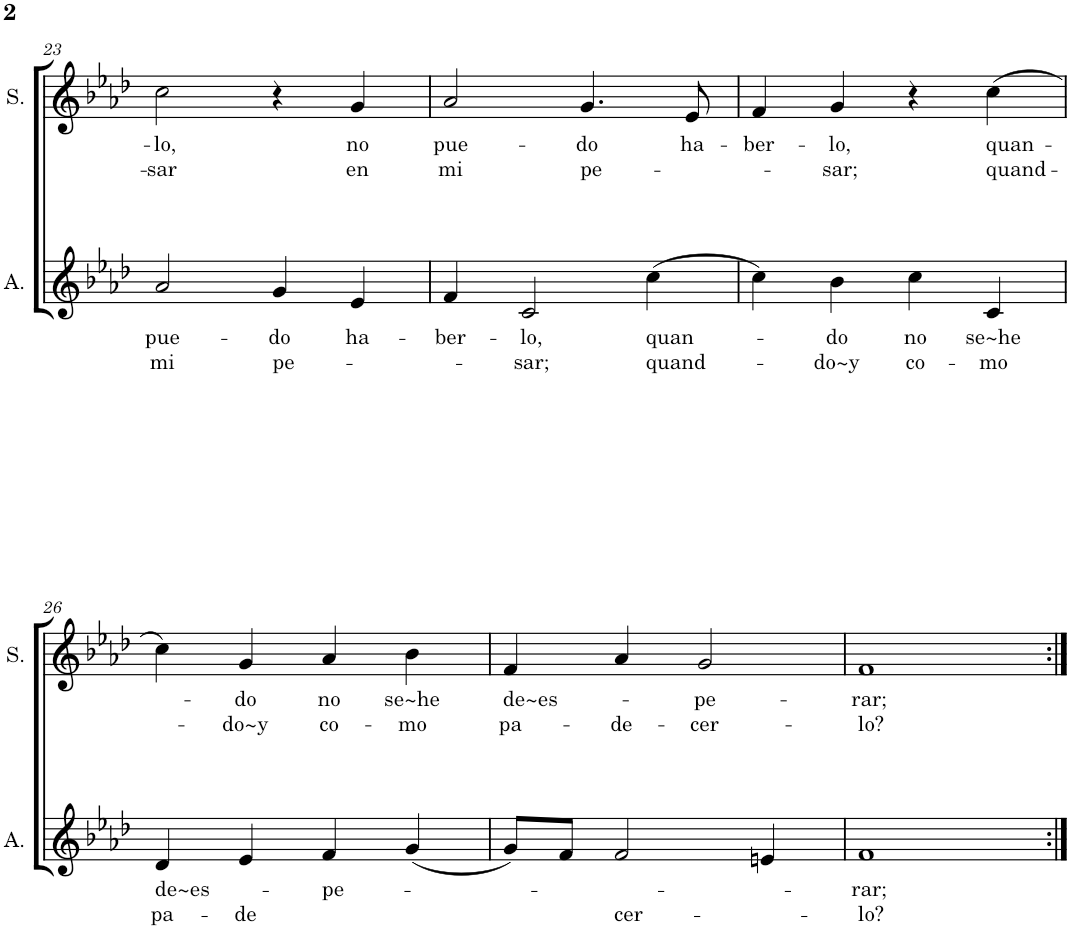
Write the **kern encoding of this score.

**kern	**text	**text	**kern	**text	**text
*part2	*part2	*part2	*part1	*part1	*part1
*staff2	*staff2	*staff2	*staff1	*staff1	*staff1
*I"Alto	*	*	*I"Soprano	*	*
*I'A.	*	*	*I'S.	*	*
!!LO:PB:g=z
*clefG2	*	*	*clefG2	*	*
*k[b-e-a-d-]	*	*	*k[b-e-a-d-]	*	*
*M4/4	*	*	*M4/4	*	*
=23	=23	=23	=23	=23	=23
!	!LO:LY:b	!LO:LY:b	!	!LO:LY:b	!LO:LY:b
2a-/	pue-	mi	2cc\	-lo,	-sar
!	!LO:LY:b	!LO:LY:b	!	!	!
4g/	-do	pe-	4r	.	.
!	!LO:LY:b	!	!	!LO:LY:b	!LO:LY:b
4e-/	ha-	.	4g/	no	en
=24	=24	=24	=24	=24	=24
!	!LO:LY:b	!	!	!LO:LY:b	!LO:LY:b
4f/	-ber-	.	2a-/	pue-	mi
!	!LO:LY:b	!LO:LY:b	!	!	!
2c/	-lo,	-sar;	.	.	.
!	!	!	!	!LO:LY:b	!LO:LY:b
.	.	.	4.g/	-do	pe-
!	!LO:LY:b	!LO:LY:b	!	!	!
(4cc\	quan-	quand-	.	.	.
!	!	!	!	!LO:LY:b	!
.	.	.	8e-/	ha-	.
=25	=25	=25	=25	=25	=25
!	!	!	!	!LO:LY:b	!
4cc\)	.	.	4f/	-ber-	.
!	!LO:LY:b	!LO:LY:b	!	!LO:LY:b	!LO:LY:b
4b-\	-do	-do~y	4g/	-lo,	-sar;
!	!LO:LY:b	!LO:LY:b	!	!	!
4cc\	no	co-	4r	.	.
!	!LO:LY:b	!LO:LY:b	!	!LO:LY:b	!LO:LY:b
4c/	se~he	-mo	(4cc\	quan-	quand-
!!LO:LB:g=z
=26	=26	=26	=26	=26	=26
!	!LO:LY:b	!LO:LY:b	!	!	!
4d-/	de~es-	pa-	4cc\)	.	.
!	!	!LO:LY:b	!	!LO:LY:b	!LO:LY:b
4e-/	.	-de	4g/	-do	-do~y
!	!LO:LY:b	!	!	!LO:LY:b	!LO:LY:b
4f/	-pe-	.	4a-/	no	co-
!	!	!	!	!LO:LY:b	!LO:LY:b
(4g/	.	.	4b-\	se~he	-mo
=27	=27	=27	=27	=27	=27
!	!	!	!	!LO:LY:b	!LO:LY:b
8g/L)	.	.	4f/	de~es-	pa-
8f/J	.	.	.	.	.
!	!	!LO:LY:b	!	!	!LO:LY:b
2f/	.	cer-	4a-/	.	-de-
!	!	!	!	!LO:LY:b	!LO:LY:b
.	.	.	2g/	-pe-	-cer-
4en/	.	.	.	.	.
=28	=28	=28	=28	=28	=28
!	!LO:LY:b	!LO:LY:b	!	!LO:LY:b	!LO:LY:b
1f	-rar;	-lo?	1f	-rar;	-lo?
=:|!	=:|!	=:|!	=:|!	=:|!	=:|!
*-	*-	*-	*-	*-	*-
